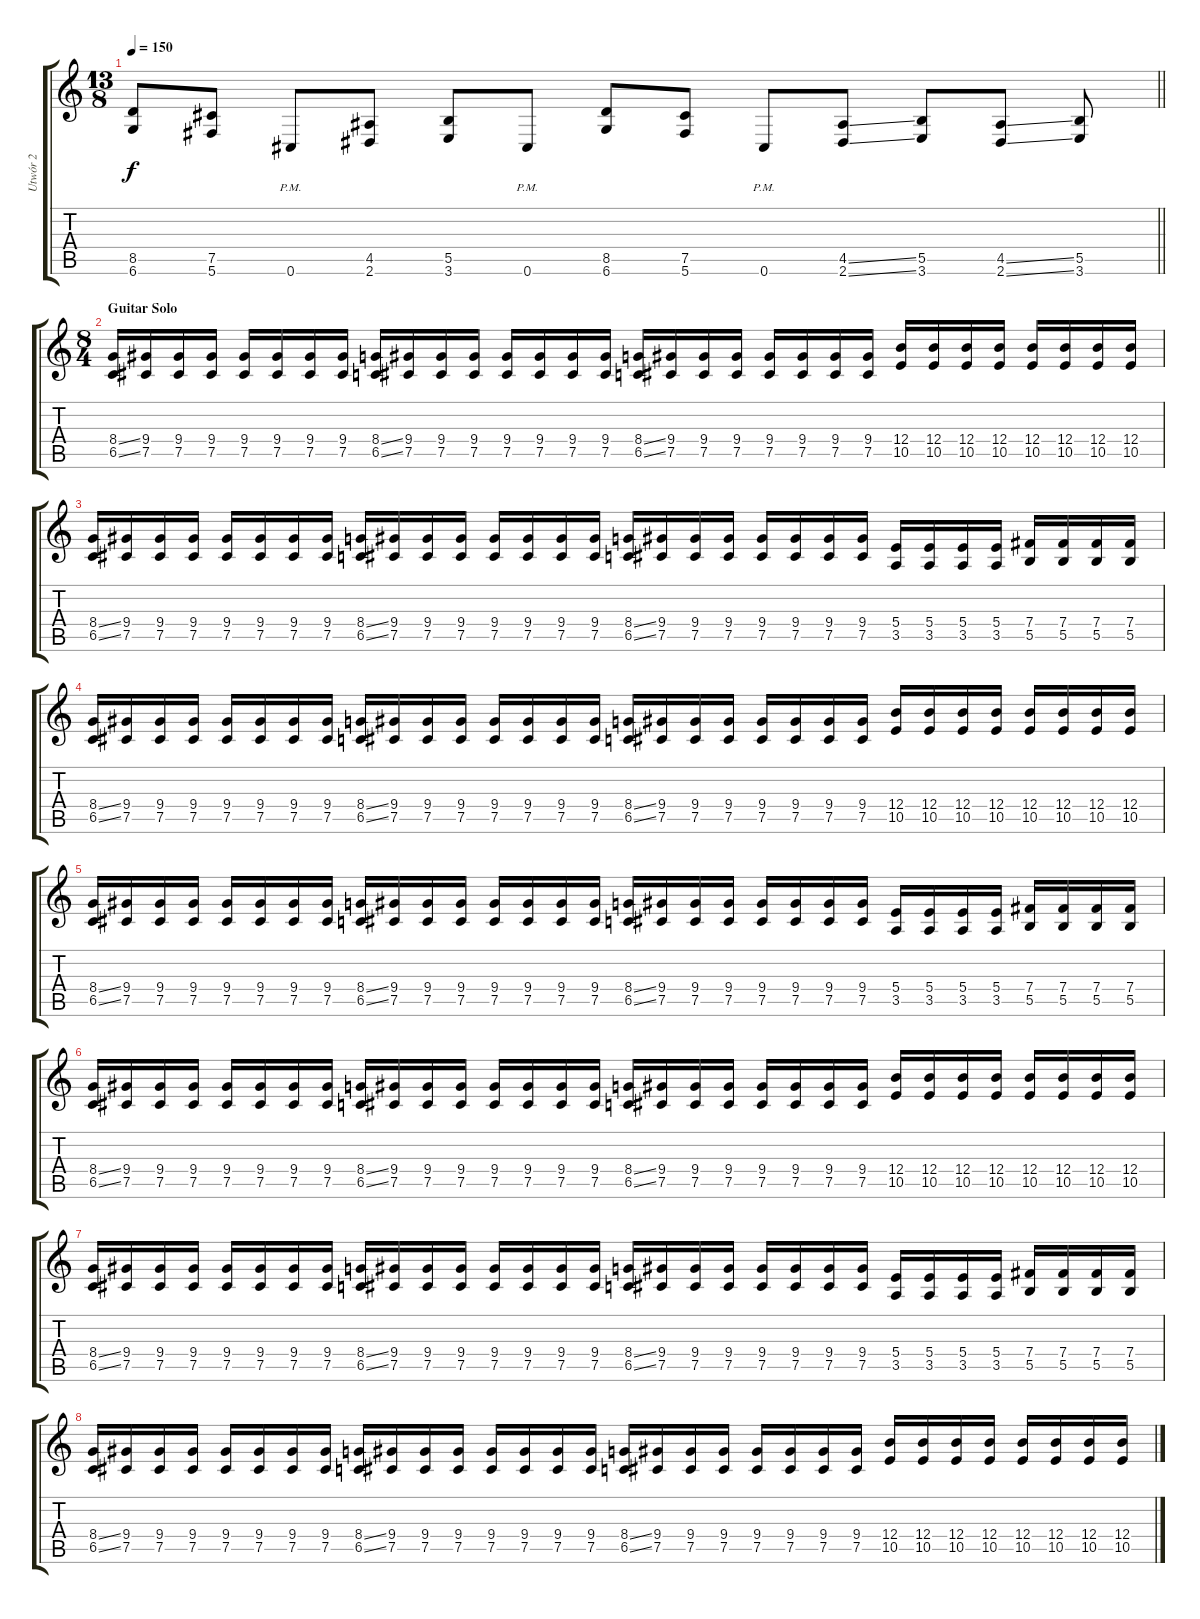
\track ("Utwór 2" "Utwór 2") {instrument distortionguitar}
\staff {score tabs}
\tuning (Db4 Ab3 E3 B2 Gb2 Db2) {hide}
\ts (13 8)
\tempo 150
\clef g2
\barLineRight lightlight
\ks c
(8.5 6.6).8{dy f} (7.5 5.6).8 0.6{pm}.8 (4.5 2.6).8 (5.5 3.6).8 0.6{pm}.8 (8.5 6.6).8 (7.5 5.6).8 0.6{pm}.8 (4.5{ss} 2.6{ss}).8 (5.5 3.6).8 (4.5{ss} 2.6{ss}).8 (5.5 3.6).8 |
\ts (8 4)
\section ("" "Guitar Solo")
(8.4{ss} 6.5{ss}).16 (9.4 7.5).16 (9.4 7.5).16 (9.4 7.5).16 (9.4 7.5).16 (9.4 7.5).16 (9.4 7.5).16 (9.4 7.5).16 (8.4{ss} 6.5{ss}).16 (9.4 7.5).16 (9.4 7.5).16 (9.4 7.5).16 (9.4 7.5).16 (9.4 7.5).16 (9.4 7.5).16 (9.4 7.5).16 (8.4{ss} 6.5{ss}).16 (9.4 7.5).16 (9.4 7.5).16 (9.4 7.5).16 (9.4 7.5).16 (9.4 7.5).16 (9.4 7.5).16 (9.4 7.5).16 (12.4 10.5).16 (12.4 10.5).16 (12.4 10.5).16 (12.4 10.5).16 (12.4 10.5).16 (12.4 10.5).16 (12.4 10.5).16 (12.4 10.5).16 |
(8.4{ss} 6.5{ss}).16 (9.4 7.5).16 (9.4 7.5).16 (9.4 7.5).16 (9.4 7.5).16 (9.4 7.5).16 (9.4 7.5).16 (9.4 7.5).16 (8.4{ss} 6.5{ss}).16 (9.4 7.5).16 (9.4 7.5).16 (9.4 7.5).16 (9.4 7.5).16 (9.4 7.5).16 (9.4 7.5).16 (9.4 7.5).16 (8.4{ss} 6.5{ss}).16 (9.4 7.5).16 (9.4 7.5).16 (9.4 7.5).16 (9.4 7.5).16 (9.4 7.5).16 (9.4 7.5).16 (9.4 7.5).16 (5.4 3.5).16 (5.4 3.5).16 (5.4 3.5).16 (5.4 3.5).16 (7.4 5.5).16 (7.4 5.5).16 (7.4 5.5).16 (7.4 5.5).16 |
(8.4{ss} 6.5{ss}).16 (9.4 7.5).16 (9.4 7.5).16 (9.4 7.5).16 (9.4 7.5).16 (9.4 7.5).16 (9.4 7.5).16 (9.4 7.5).16 (8.4{ss} 6.5{ss}).16 (9.4 7.5).16 (9.4 7.5).16 (9.4 7.5).16 (9.4 7.5).16 (9.4 7.5).16 (9.4 7.5).16 (9.4 7.5).16 (8.4{ss} 6.5{ss}).16 (9.4 7.5).16 (9.4 7.5).16 (9.4 7.5).16 (9.4 7.5).16 (9.4 7.5).16 (9.4 7.5).16 (9.4 7.5).16 (12.4 10.5).16 (12.4 10.5).16 (12.4 10.5).16 (12.4 10.5).16 (12.4 10.5).16 (12.4 10.5).16 (12.4 10.5).16 (12.4 10.5).16 |
(8.4{ss} 6.5{ss}).16 (9.4 7.5).16 (9.4 7.5).16 (9.4 7.5).16 (9.4 7.5).16 (9.4 7.5).16 (9.4 7.5).16 (9.4 7.5).16 (8.4{ss} 6.5{ss}).16 (9.4 7.5).16 (9.4 7.5).16 (9.4 7.5).16 (9.4 7.5).16 (9.4 7.5).16 (9.4 7.5).16 (9.4 7.5).16 (8.4{ss} 6.5{ss}).16 (9.4 7.5).16 (9.4 7.5).16 (9.4 7.5).16 (9.4 7.5).16 (9.4 7.5).16 (9.4 7.5).16 (9.4 7.5).16 (5.4 3.5).16 (5.4 3.5).16 (5.4 3.5).16 (5.4 3.5).16 (7.4 5.5).16 (7.4 5.5).16 (7.4 5.5).16 (7.4 5.5).16 |
(8.4{ss} 6.5{ss}).16 (9.4 7.5).16 (9.4 7.5).16 (9.4 7.5).16 (9.4 7.5).16 (9.4 7.5).16 (9.4 7.5).16 (9.4 7.5).16 (8.4{ss} 6.5{ss}).16 (9.4 7.5).16 (9.4 7.5).16 (9.4 7.5).16 (9.4 7.5).16 (9.4 7.5).16 (9.4 7.5).16 (9.4 7.5).16 (8.4{ss} 6.5{ss}).16 (9.4 7.5).16 (9.4 7.5).16 (9.4 7.5).16 (9.4 7.5).16 (9.4 7.5).16 (9.4 7.5).16 (9.4 7.5).16 (12.4 10.5).16 (12.4 10.5).16 (12.4 10.5).16 (12.4 10.5).16 (12.4 10.5).16 (12.4 10.5).16 (12.4 10.5).16 (12.4 10.5).16 |
(8.4{ss} 6.5{ss}).16 (9.4 7.5).16 (9.4 7.5).16 (9.4 7.5).16 (9.4 7.5).16 (9.4 7.5).16 (9.4 7.5).16 (9.4 7.5).16 (8.4{ss} 6.5{ss}).16 (9.4 7.5).16 (9.4 7.5).16 (9.4 7.5).16 (9.4 7.5).16 (9.4 7.5).16 (9.4 7.5).16 (9.4 7.5).16 (8.4{ss} 6.5{ss}).16 (9.4 7.5).16 (9.4 7.5).16 (9.4 7.5).16 (9.4 7.5).16 (9.4 7.5).16 (9.4 7.5).16 (9.4 7.5).16 (5.4 3.5).16 (5.4 3.5).16 (5.4 3.5).16 (5.4 3.5).16 (7.4 5.5).16 (7.4 5.5).16 (7.4 5.5).16 (7.4 5.5).16 |
(8.4{ss} 6.5{ss}).16 (9.4 7.5).16 (9.4 7.5).16 (9.4 7.5).16 (9.4 7.5).16 (9.4 7.5).16 (9.4 7.5).16 (9.4 7.5).16 (8.4{ss} 6.5{ss}).16 (9.4 7.5).16 (9.4 7.5).16 (9.4 7.5).16 (9.4 7.5).16 (9.4 7.5).16 (9.4 7.5).16 (9.4 7.5).16 (8.4{ss} 6.5{ss}).16 (9.4 7.5).16 (9.4 7.5).16 (9.4 7.5).16 (9.4 7.5).16 (9.4 7.5).16 (9.4 7.5).16 (9.4 7.5).16 (12.4 10.5).16 (12.4 10.5).16 (12.4 10.5).16 (12.4 10.5).16 (12.4 10.5).16 (12.4 10.5).16 (12.4 10.5).16 (12.4 10.5).16
